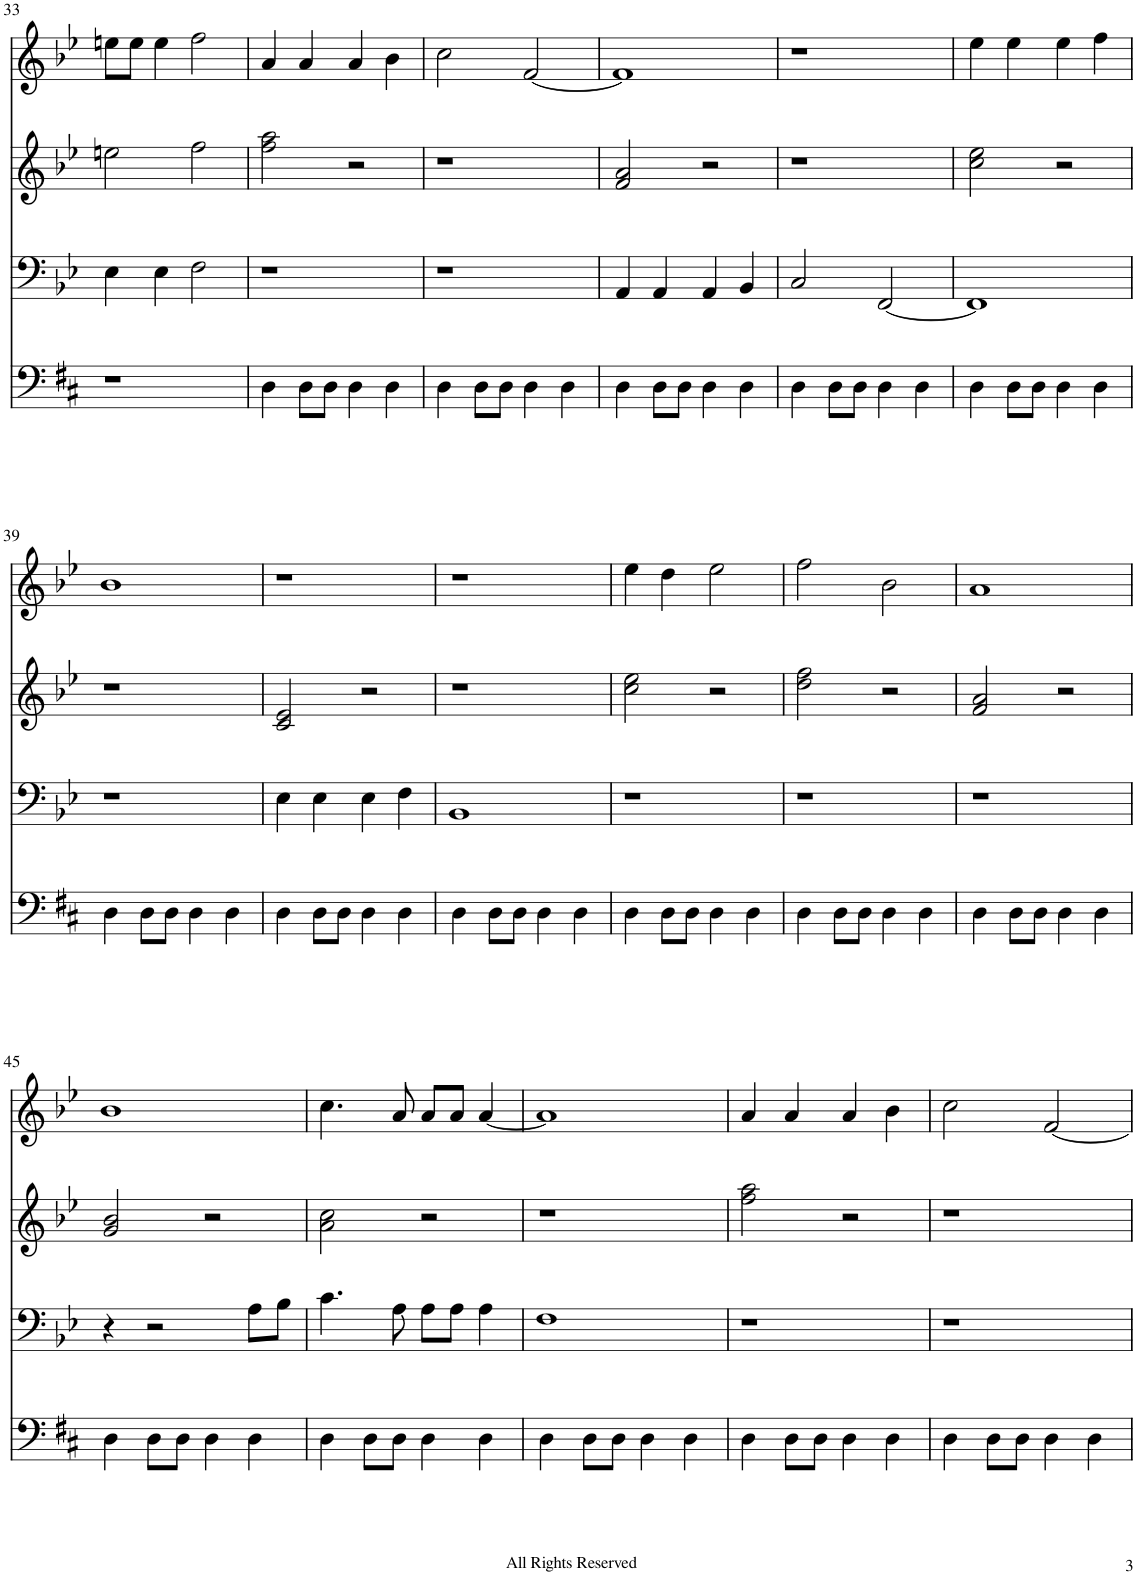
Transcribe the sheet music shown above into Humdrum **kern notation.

**kern	**kern	**kern	**kern
*part4	*part3	*part2	*part1
*staff4	*staff3	*staff2	*staff1
*I"Staff-2	*I"Staff	*I"Staff-3	*I"Staff-1
!!LO:PB:g=z
*clefF4	*clefF4	*clefG2	*clefG2
*	*	*Trd7c12	*
*k[f#c#]	*k[b-e-]	*k[b-e-]	*k[b-e-]
*M4/4	*M4/4	*M4/4	*M4/4
=33	=33	=33	=33
1r	4E-\	2een\	8een\L
.	.	.	8ee\J
.	4E-\	.	4ee\
.	2F\	2ff\	2ff\
=34	=34	=34	=34
4D\	1r	2ff\ 2aa\	4a/
8D\L	.	.	4a/
8D\J	.	.	.
4D\	.	2r	4a/
4D\	.	.	4b-\
=35	=35	=35	=35
4D\	1r	1r	2cc\
8D\L	.	.	.
8D\J	.	.	.
4D\	.	.	[2f/
4D\	.	.	.
=36	=36	=36	=36
4D\	4AA/	2f/ 2a/	1f]
8D\L	4AA/	.	.
8D\J	.	.	.
4D\	4AA/	2r	.
4D\	4BB-/	.	.
=37	=37	=37	=37
4D\	2C/	1r	1r
8D\L	.	.	.
8D\J	.	.	.
4D\	[2FF/	.	.
4D\	.	.	.
=38	=38	=38	=38
4D\	1FF]	2cc\ 2ee-\	4ee-\
8D\L	.	.	4ee-\
8D\J	.	.	.
4D\	.	2r	4ee-\
4D\	.	.	4ff\
!!LO:LB:g=z
=39	=39	=39	=39
4D\	1r	1r	1b-
8D\L	.	.	.
8D\J	.	.	.
4D\	.	.	.
4D\	.	.	.
=40	=40	=40	=40
4D\	4E-\	2c/ 2e-/	1r
8D\L	4E-\	.	.
8D\J	.	.	.
4D\	4E-\	2r	.
4D\	4F\	.	.
=41	=41	=41	=41
4D\	1BB-	1r	1r
8D\L	.	.	.
8D\J	.	.	.
4D\	.	.	.
4D\	.	.	.
=42	=42	=42	=42
4D\	1r	2cc\ 2ee-\	4ee-\
8D\L	.	.	4dd\
8D\J	.	.	.
4D\	.	2r	2ee-\
4D\	.	.	.
=43	=43	=43	=43
4D\	1r	2dd\ 2ff\	2ff\
8D\L	.	.	.
8D\J	.	.	.
4D\	.	2r	2b-\
4D\	.	.	.
=44	=44	=44	=44
4D\	1r	2f/ 2a/	1a
8D\L	.	.	.
8D\J	.	.	.
4D\	.	2r	.
4D\	.	.	.
!!LO:LB:g=z
=45	=45	=45	=45
4D\	4r	2g/ 2b-/	1b-
8D\L	2r	.	.
8D\J	.	.	.
4D\	.	2r	.
4D\	8A\L	.	.
.	8B-\J	.	.
=46	=46	=46	=46
4D\	4.c\	2a\ 2cc\	4.cc\
8D\L	.	.	.
8D\J	8A\	.	8a/
4D\	8A\L	2r	8a/L
.	8A\J	.	8a/J
4D\	4A\	.	[4a/
=47	=47	=47	=47
4D\	1F	1r	1a]
8D\L	.	.	.
8D\J	.	.	.
4D\	.	.	.
4D\	.	.	.
=48	=48	=48	=48
4D\	1r	2ff\ 2aa\	4a/
8D\L	.	.	4a/
8D\J	.	.	.
4D\	.	2r	4a/
4D\	.	.	4b-\
=49	=49	=49	=49
4D\	1r	1r	2cc\
8D\L	.	.	.
8D\J	.	.	.
4D\	.	.	[2f/
4D\	.	.	.
=	=	=	=
*-	*-	*-	*-
